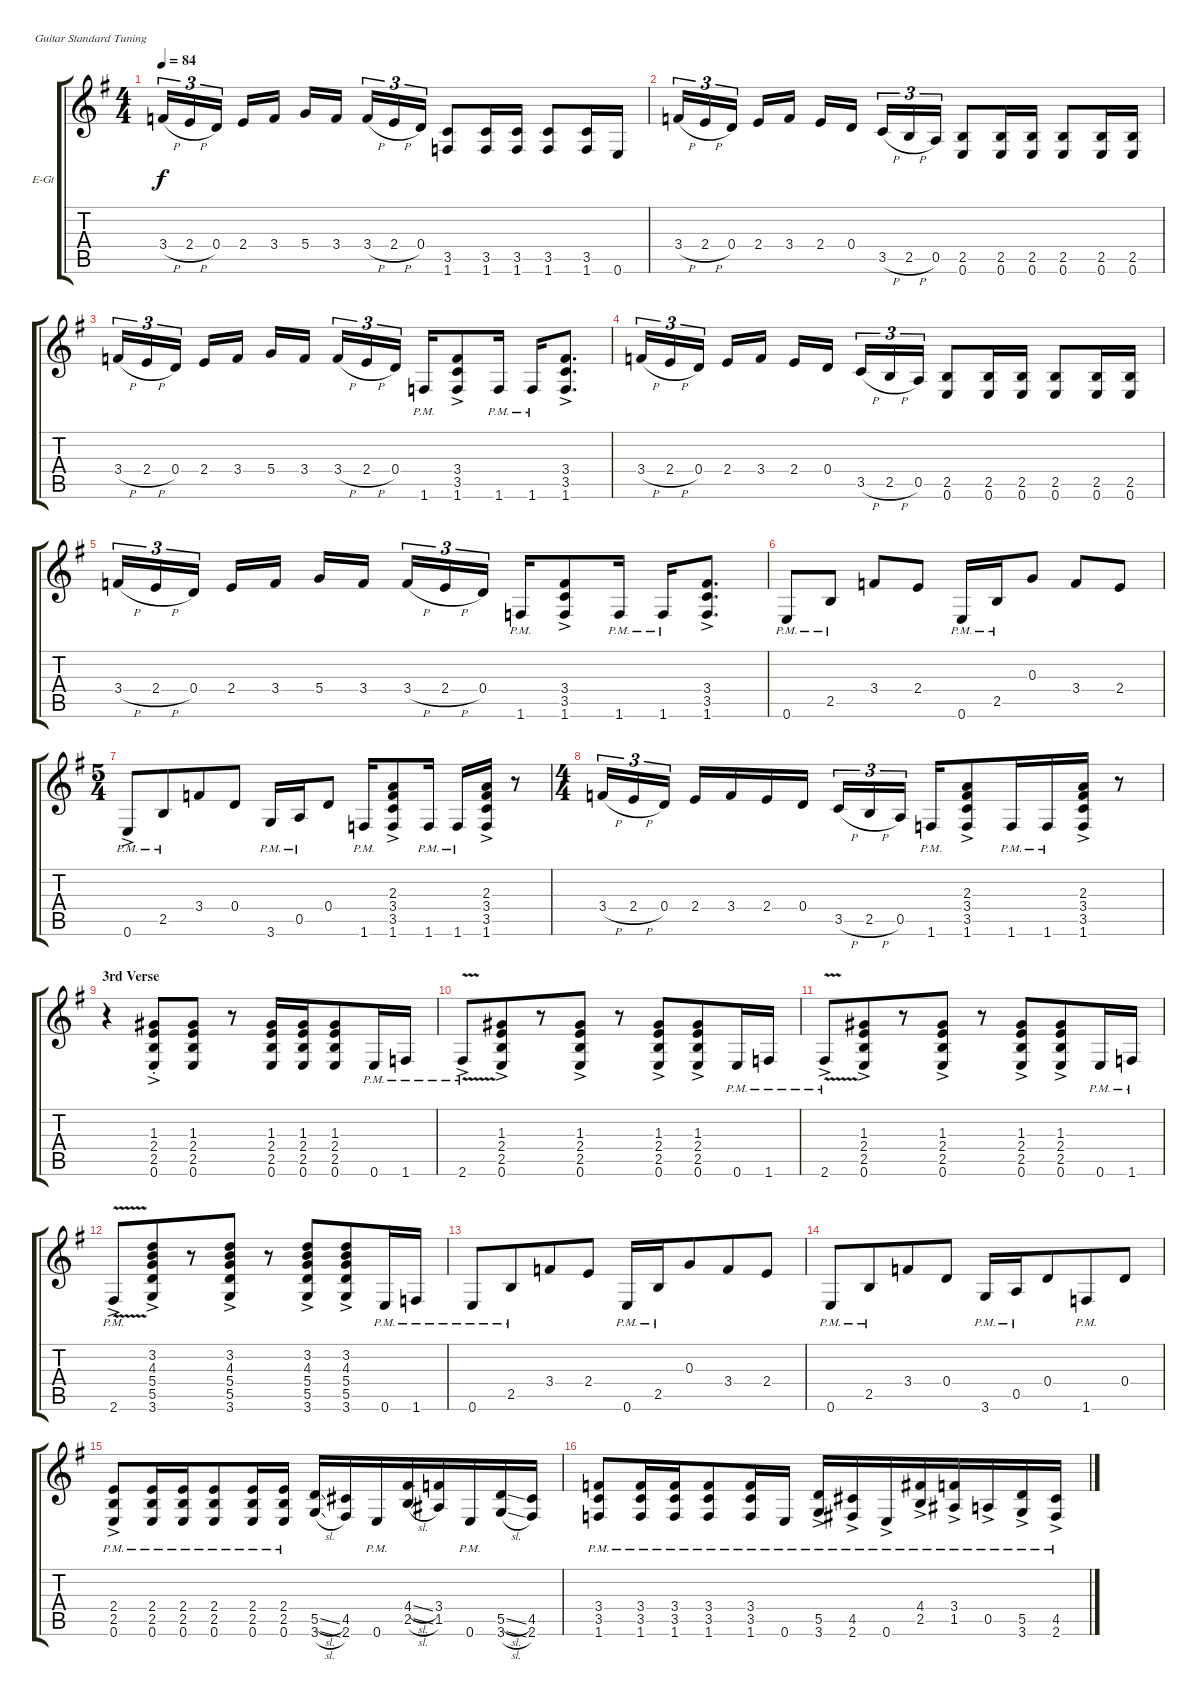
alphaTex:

\bracketExtendMode groupsimilarinstruments
\firstSystemTrackNameOrientation horizontal
\otherSystemsTrackNameOrientation horizontal
\track ("2-Gt" "E-Gt") {instrument electricguitarclean}
\staff {score tabs}
\tuning (E4 B3 G3 D3 A2 E2)
\ts (4 4)
\tempo 84
\clef g2
\scale
1.05549
\ks g
3.4{h}.16{tu (3 2) dy f} 2.4{h}.16{tu (3 2)} 0.4.16{tu (3 2)} 2.4.16 3.4.16 5.4.16 3.4.16 3.4{h}.16{tu (3 2)} 2.4{h}.16{tu (3 2)} 0.4.16{tu (3 2)} (3.5 1.6).8 (1.6 3.5).16 (1.6 3.5).16 (3.5 1.6).8 (1.6 3.5).16 0.6.16 |
\scale
0.944515 3.4{h}.16{tu (3 2)} 2.4{h}.16{tu (3 2)} 0.4.16{tu (3 2)} 2.4.16 3.4.16 2.4.16 0.4.16 3.5{h}.16{tu (3 2)} 2.5{h}.16{tu (3 2)} 0.5.16{tu (3 2)} (2.5 0.6).8 (0.6 2.5).16 (0.6 2.5).16 (2.5 0.6).8 (0.6 2.5).16 (0.6 2.5).16 |
\scale
1.05549 3.4{h}.16{tu (3 2)} 2.4{h}.16{tu (3 2)} 0.4.16{tu (3 2)} 2.4.16 3.4.16 5.4.16 3.4.16 3.4{h}.16{tu (3 2)} 2.4{h}.16{tu (3 2)} 0.4.16{tu (3 2)} 1.6{pm}.16 (3.4{ac} 3.5{ac} 1.6{ac}).8 1.6{pm}.16 1.6{pm}.16 (3.4{ac} 3.5{ac} 1.6{ac}).8{d} |
\scale
0.944515 3.4{h}.16{tu (3 2)} 2.4{h}.16{tu (3 2)} 0.4.16{tu (3 2)} 2.4.16 3.4.16 2.4.16 0.4.16 3.5{h}.16{tu (3 2)} 2.5{h}.16{tu (3 2)} 0.5.16{tu (3 2)} (2.5 0.6).8 (0.6 2.5).16 (0.6 2.5).16 (2.5 0.6).8 (0.6 2.5).16 (0.6 2.5).16 |
\scale
1.05549 3.4{h}.16{tu (3 2)} 2.4{h}.16{tu (3 2)} 0.4.16{tu (3 2)} 2.4.16 3.4.16 5.4.16 3.4.16 3.4{h}.16{tu (3 2)} 2.4{h}.16{tu (3 2)} 0.4.16{tu (3 2)} 1.6{pm}.16 (3.4{ac} 3.5{ac} 1.6{ac}).8 1.6{pm}.16 1.6{pm}.16 (3.4{ac} 3.5{ac} 1.6{ac}).8{d} |
\scale
0.944515 0.6{pm}.8 2.5{pm}.8 3.4.8 2.4.8 0.6{pm}.16 2.5{pm}.16 0.3.8 3.4.8 2.4.8 |
\ts (5 4)
\beaming (8 4 6)
\scale
1.08575 0.6{ac pm}.8 2.5{pm}.8 3.4.8 0.4.8 3.6{pm}.16 0.5{pm}.16 0.4.8{beam split} 1.6{pm}.16 (3.5 1.6 3.4 2.3{ac}).8{beam merge} 1.6{pm}.16{beam split} 1.6{pm}.16 (3.5{ac} 1.6{ac} 3.4{ac} 2.3{ac}).16 r.8 |
\ts (4 4)
\beaming (8 4 6)
\scale
0.91425 3.4{h}.16{tu (3 2)} 2.4{h}.16{tu (3 2)} 0.4.16{tu (3 2)} 2.4.16 3.4.16 2.4.16 0.4.16 3.5{h}.16{tu (3 2)} 2.5{h}.16{tu (3 2)} 0.5.16{tu (3 2)} 1.6{pm}.16 (3.4{ac} 3.5{ac} 1.6{ac} 2.3).8 1.6{pm}.16 1.6{pm}.16 (3.4{ac} 3.5{ac} 1.6{ac} 2.3).16 r.8 |
\section ("" "3rd Verse")
\scale
1.05549 r.4 (2.4{ac st} 2.5{ac st} 0.6{ac st} 1.3{ac st}).8 (2.5 0.6 2.4 1.3).8 r.8 (0.6 2.5 2.4 1.3).16 (2.5 0.6 2.4 1.3).16 (2.4 2.5 0.6 1.3).8 0.6{pm}.16 1.6{pm}.16 |
\scale
0.944515 2.6{v ac pm}.8 (2.4{ac} 2.5{ac} 0.6{ac} 1.3{ac}).8 r.8 (2.4{ac} 2.5{ac} 0.6{ac} 1.3{ac}).8 r.8 (2.4{ac} 2.5{ac} 0.6{ac} 1.3{ac}).8 (2.4{ac} 2.5{ac} 0.6{ac} 1.3{ac}).8 0.6{pm}.16 1.6{pm}.16 |
\scale
1.05549 2.6{v ac pm}.8 (2.4{ac} 2.5{ac} 0.6{ac} 1.3{ac}).8 r.8 (2.4{ac} 2.5{ac} 0.6{ac} 1.3{ac}).8 r.8 (2.4{ac} 2.5{ac} 0.6{ac} 1.3{ac}).8 (2.4{ac} 2.5{ac} 0.6{ac} 1.3{ac}).8 0.6{pm}.16 1.6{pm}.16 |
\scale
0.944515 2.6{v ac pm}.8 (5.4{ac} 5.5{ac} 3.6{ac} 4.3{ac} 3.2{ac}).8 r.8 (5.4{ac} 5.5{ac} 3.6{ac} 4.3{ac} 3.2{ac}).8 r.8 (5.4{ac} 5.5{ac} 3.6{ac} 4.3{ac} 3.2{ac}).8 (5.4{ac} 5.5{ac} 3.6{ac} 4.3{ac} 3.2{ac}).8 0.6{pm}.16 1.6{pm}.16 |
\scale
1.05549 0.6{pm}.8 2.5{pm}.8 3.4.8 2.4.8 0.6{pm}.16 2.5{pm}.16 0.3.8 3.4.8 2.4.8 |
\scale
0.944515 0.6{pm}.8 2.5{pm}.8 3.4.8 0.4.8 3.6{pm}.16 0.5{pm}.16 0.4.8 1.6{pm}.8 0.4.8 |
\scale
1.05549 (2.5{pm} 0.6{pm} 2.4{ac pm}).8 (0.6{pm} 2.5{pm} 2.4{pm}).16 (0.6{pm} 2.5{pm} 2.4{pm}).16 (2.5{pm} 0.6{pm} 2.4{pm}).8 (0.6{pm} 2.5{pm} 2.4{pm}).16 (0.6{pm} 2.5{pm} 2.4{pm}).16 (5.5{sl} 3.6{sl}).16 (4.5 2.6).16 0.6{pm}.16 (4.4{sl} 2.5{sl}).16 (3.4 1.5).16 0.6{pm}.16 (5.5{sl} 3.6{sl}).16 (4.5 2.6).16 |
\scale
0.944515 (3.5{pm} 1.6{pm} 3.4{pm}).8 (1.6{pm} 3.5{pm} 3.4{pm}).16 (1.6{pm} 3.5{pm} 3.4{pm}).16 (3.5{pm} 1.6{pm} 3.4{pm}).8 (1.6{pm} 3.5{pm} 3.4{pm}).16 0.6{pm}.16 (5.5{ac pm} 3.6{ac pm}).16 (4.5{ac pm} 2.6{ac pm}).16 0.6{ac pm}.16 (4.4{ac pm} 2.5{ac pm}).16 (3.4{ac pm} 1.5{ac pm}).16 0.5{ac pm}.16 (5.5{ac pm} 3.6{ac pm}).16 (4.5{ac pm} 2.6{ac pm}).16
